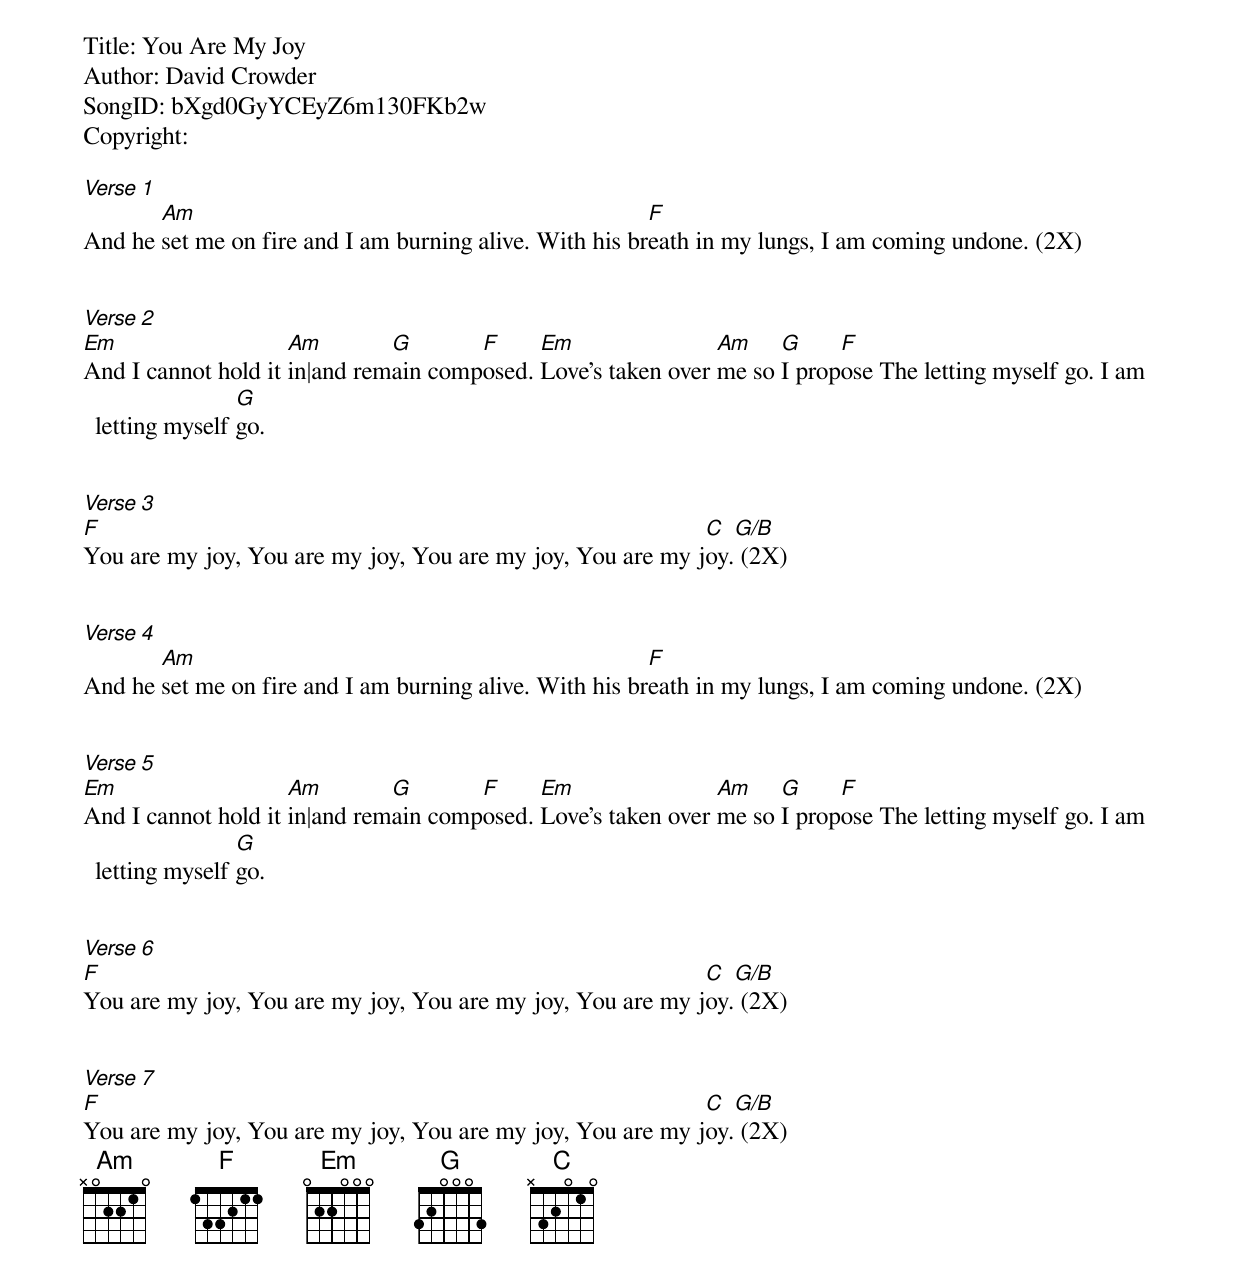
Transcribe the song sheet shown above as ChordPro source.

Title: You Are My Joy
Author: David Crowder
SongID: bXgd0GyYCEyZ6m130FKb2w
Copyright:

[Verse 1]
And he [Am]set me on fire and I am burning alive. With his br[F]eath in my lungs, I am coming undone. (2X)


[Verse 2]
[Em]And I cannot hold it [Am]in|and rem[G]ain comp[F]osed. [Em]Love's taken over [Am]me so [G]I prop[F]ose The letting myself go. I am letting myself [G]go.


[Verse 3]
[F]You are my joy, You are my joy, You are my joy, You are my j[C]oy.[G/B] (2X)


[Verse 4]
And he [Am]set me on fire and I am burning alive. With his br[F]eath in my lungs, I am coming undone. (2X)


[Verse 5]
[Em]And I cannot hold it [Am]in|and rem[G]ain comp[F]osed. [Em]Love's taken over [Am]me so [G]I prop[F]ose The letting myself go. I am letting myself [G]go.


[Verse 6]
[F]You are my joy, You are my joy, You are my joy, You are my j[C]oy.[G/B] (2X)


[Verse 7]
[F]You are my joy, You are my joy, You are my joy, You are my j[C]oy.[G/B] (2X)
